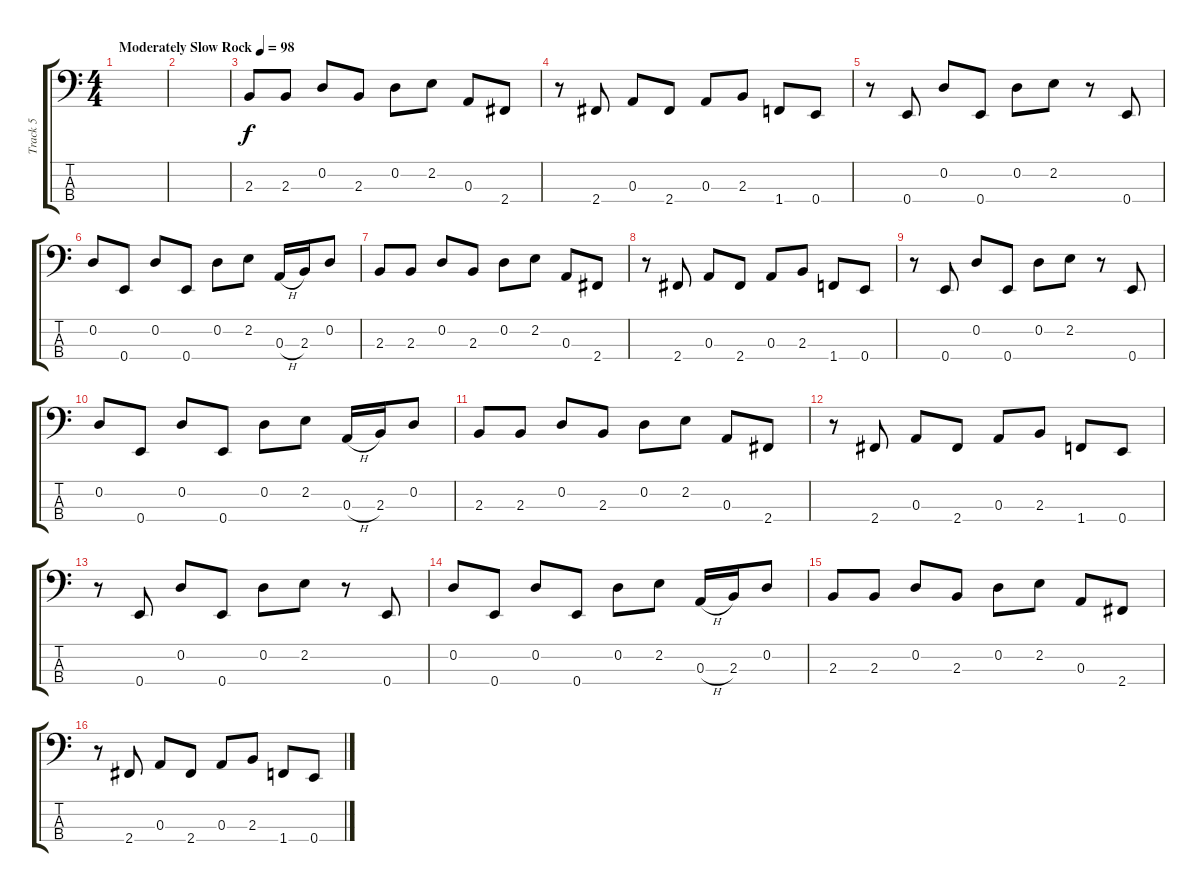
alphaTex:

\track ("Track 5" "Track 5") {instrument electricbassfinger}
\staff {score tabs}
\tuning (G2 D2 A1 E1) {hide}
\ts (4 4)
\tempo (98 "Moderately Slow Rock")
\clef f4
\ks c
|
|
2.3.8 2.3.8 0.2.8 2.3.8 0.2.8 2.2.8 0.3.8 2.4.8 |
r.8 2.4.8 0.3.8 2.4.8 0.3.8 2.3.8 1.4.8 0.4.8 |
r.8 0.4.8 0.2.8 0.4.8 0.2.8 2.2.8 r.8 0.4.8 |
0.2.8 0.4.8 0.2.8 0.4.8 0.2.8 2.2.8 0.3{h}.16 2.3.16 0.2.8 |
2.3.8 2.3.8 0.2.8 2.3.8 0.2.8 2.2.8 0.3.8 2.4.8 |
r.8 2.4.8 0.3.8 2.4.8 0.3.8 2.3.8 1.4.8 0.4.8 |
r.8 0.4.8 0.2.8 0.4.8 0.2.8 2.2.8 r.8 0.4.8 |
0.2.8 0.4.8 0.2.8 0.4.8 0.2.8 2.2.8 0.3{h}.16 2.3.16 0.2.8 |
2.3.8 2.3.8 0.2.8 2.3.8 0.2.8 2.2.8 0.3.8 2.4.8 |
r.8 2.4.8 0.3.8 2.4.8 0.3.8 2.3.8 1.4.8 0.4.8 |
r.8 0.4.8 0.2.8 0.4.8 0.2.8 2.2.8 r.8 0.4.8 |
0.2.8 0.4.8 0.2.8 0.4.8 0.2.8 2.2.8 0.3{h}.16 2.3.16 0.2.8 |
2.3.8 2.3.8 0.2.8 2.3.8 0.2.8 2.2.8 0.3.8 2.4.8 |
r.8 2.4.8 0.3.8 2.4.8 0.3.8 2.3.8 1.4.8 0.4.8
